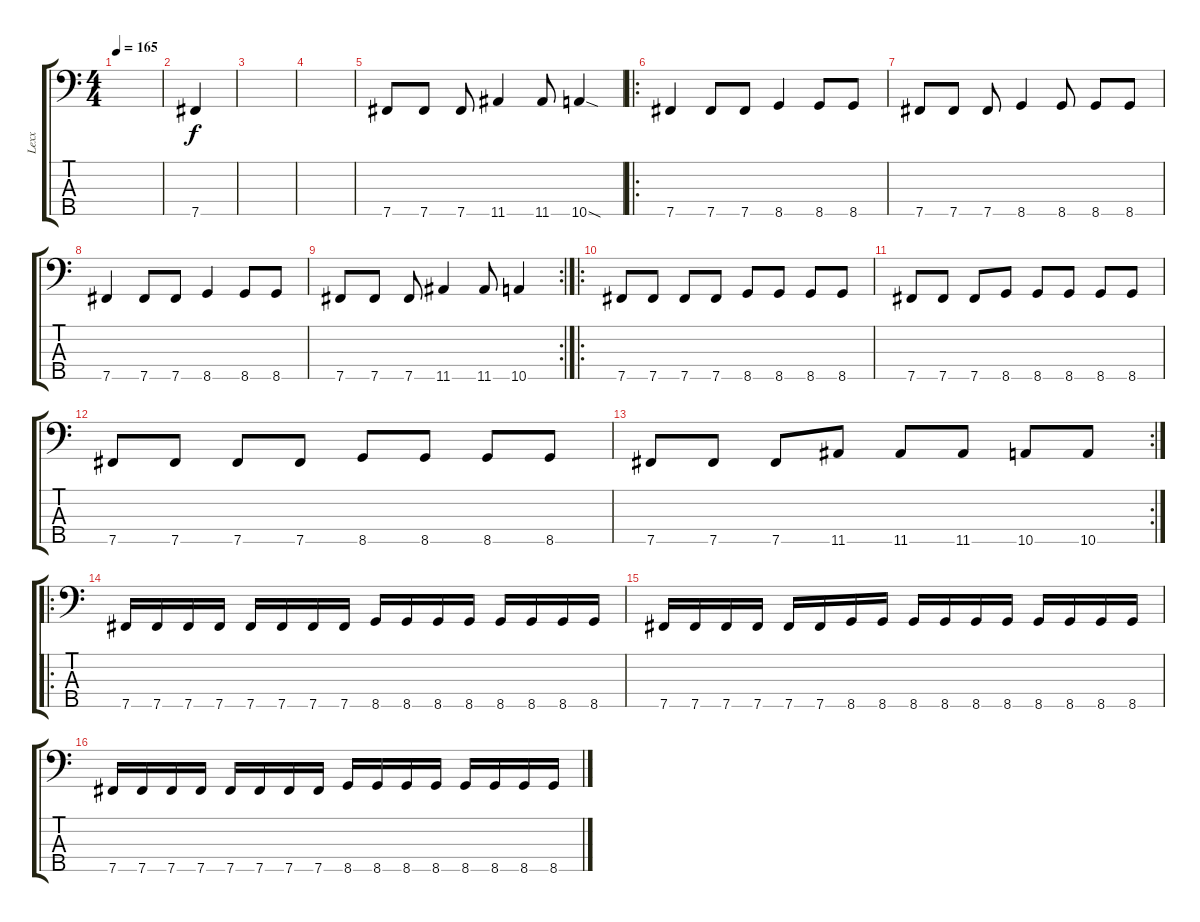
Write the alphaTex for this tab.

\track ("Lexx" "Lexx") {instrument electricbassfinger}
\staff {score tabs}
\tuning (G2 D2 A1 E1 B0) {hide}
\ts (4 4)
\tempo 165
\clef f4
\ks c
|
7.5.4 |
|
|
7.5.8 7.5.8 7.5.8 11.5.4 11.5.8 10.5{sod}.4 |
\ro
7.5.4 7.5.8 7.5.8 8.5.4 8.5.8 8.5.8 |
7.5.8 7.5.8 7.5.8 8.5.4 8.5.8 8.5.8 8.5.8 |
7.5.4 7.5.8 7.5.8 8.5.4 8.5.8 8.5.8 |
\rc 2
7.5.8 7.5.8 7.5.8 11.5.4 11.5.8 10.5.4 |
\ro
7.5.8 7.5.8 7.5.8 7.5.8 8.5.8 8.5.8 8.5.8 8.5.8 |
7.5.8 7.5.8 7.5.8 8.5.8 8.5.8 8.5.8 8.5.8 8.5.8 |
7.5.8 7.5.8 7.5.8 7.5.8 8.5.8 8.5.8 8.5.8 8.5.8 |
\rc 2
7.5.8 7.5.8 7.5.8 11.5.8 11.5.8 11.5.8 10.5.8 10.5.8 |
\ro
7.5.16 7.5.16 7.5.16 7.5.16 7.5.16 7.5.16 7.5.16 7.5.16 8.5.16 8.5.16 8.5.16 8.5.16 8.5.16 8.5.16 8.5.16 8.5.16 |
7.5.16 7.5.16 7.5.16 7.5.16 7.5.16 7.5.16 8.5.16 8.5.16 8.5.16 8.5.16 8.5.16 8.5.16 8.5.16 8.5.16 8.5.16 8.5.16 |
7.5.16 7.5.16 7.5.16 7.5.16 7.5.16 7.5.16 7.5.16 7.5.16 8.5.16 8.5.16 8.5.16 8.5.16 8.5.16 8.5.16 8.5.16 8.5.16
